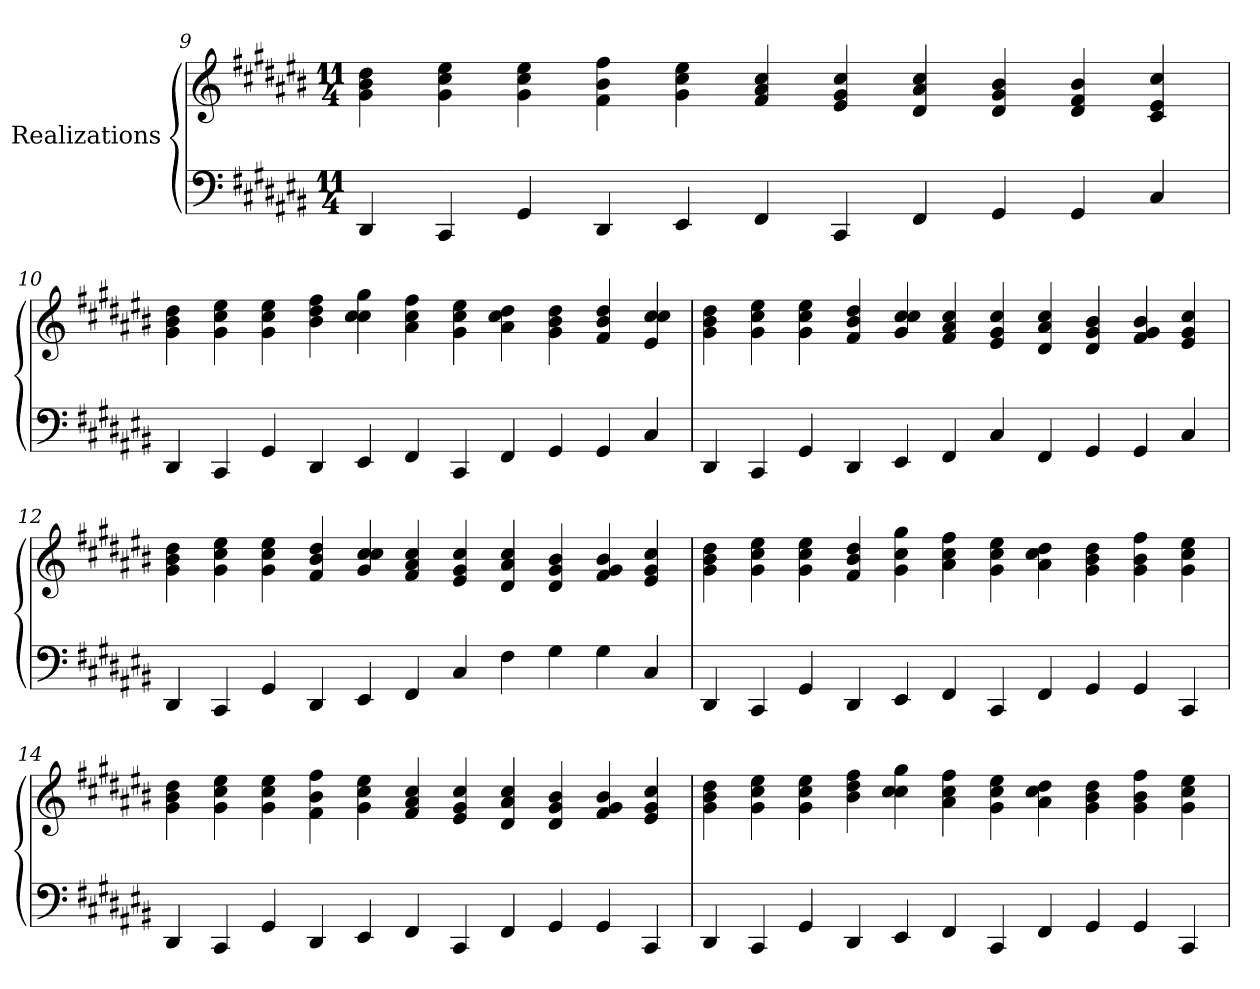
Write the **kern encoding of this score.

**kern	**kern
*part1	*part1
*staff2	*staff1
*I"Realizations	*
*clefF4	*clefG2
*k[f#c#g#d#a#e#b#]	*k[f#c#g#d#a#e#b#]
*C#:	*C#:
*M11/4	*M11/4
=9	=9
4DD#	4g# 4b# 4dd#
4CC#	4g# 4cc# 4ee#
4GG#	4g# 4cc# 4ee#
4DD#	4f# 4b# 4ff#
4EE#	4g# 4cc# 4ee#
4FF#	4f# 4a# 4cc#
4CC#	4e# 4g# 4cc#
4FF#	4d# 4a# 4cc#
4GG#	4d# 4g# 4b#
4GG#	4d# 4f# 4b#
4C#	4c# 4e# 4cc#
=10	=10
4DD#	4g# 4b# 4dd#
4CC#	4g# 4cc# 4ee#
4GG#	4g# 4cc# 4ee#
4DD#	4b# 4dd# 4ff#
4EE#	4cc# 4cc# 4gg#
4FF#	4a# 4cc# 4ff#
4CC#	4g# 4cc# 4ee#
4FF#	4a# 4cc# 4dd#
4GG#	4g# 4b# 4dd#
4GG#	4f# 4b# 4dd#
4C#	4e# 4cc# 4cc#
=11	=11
4DD#	4g# 4b# 4dd#
4CC#	4g# 4cc# 4ee#
4GG#	4g# 4cc# 4ee#
4DD#	4f# 4b# 4dd#
4EE#	4g# 4cc# 4cc#
4FF#	4f# 4a# 4cc#
4C#	4e# 4g# 4cc#
4FF#	4d# 4a# 4cc#
4GG#	4d# 4g# 4b#
4GG#	4f# 4g# 4b#
4C#	4e# 4g# 4cc#
=12	=12
4DD#	4g# 4b# 4dd#
4CC#	4g# 4cc# 4ee#
4GG#	4g# 4cc# 4ee#
4DD#	4f# 4b# 4dd#
4EE#	4g# 4cc# 4cc#
4FF#	4f# 4a# 4cc#
4C#	4e# 4g# 4cc#
4F#	4d# 4a# 4cc#
4G#	4d# 4g# 4b#
4G#	4f# 4g# 4b#
4C#	4e# 4g# 4cc#
=13	=13
4DD#	4g# 4b# 4dd#
4CC#	4g# 4cc# 4ee#
4GG#	4g# 4cc# 4ee#
4DD#	4f# 4b# 4dd#
4EE#	4g# 4cc# 4gg#
4FF#	4a# 4cc# 4ff#
4CC#	4g# 4cc# 4ee#
4FF#	4a# 4cc# 4dd#
4GG#	4g# 4b# 4dd#
4GG#	4g# 4b# 4ff#
4CC#	4g# 4cc# 4ee#
=14	=14
4DD#	4g# 4b# 4dd#
4CC#	4g# 4cc# 4ee#
4GG#	4g# 4cc# 4ee#
4DD#	4f# 4b# 4ff#
4EE#	4g# 4cc# 4ee#
4FF#	4f# 4a# 4cc#
4CC#	4e# 4g# 4cc#
4FF#	4d# 4a# 4cc#
4GG#	4d# 4g# 4b#
4GG#	4f# 4g# 4b#
4CC#	4e# 4g# 4cc#
=15	=15
4DD#	4g# 4b# 4dd#
4CC#	4g# 4cc# 4ee#
4GG#	4g# 4cc# 4ee#
4DD#	4b# 4dd# 4ff#
4EE#	4cc# 4cc# 4gg#
4FF#	4a# 4cc# 4ff#
4CC#	4g# 4cc# 4ee#
4FF#	4a# 4cc# 4dd#
4GG#	4g# 4b# 4dd#
4GG#	4g# 4b# 4ff#
4CC#	4g# 4cc# 4ee#
=	=
*-	*-
